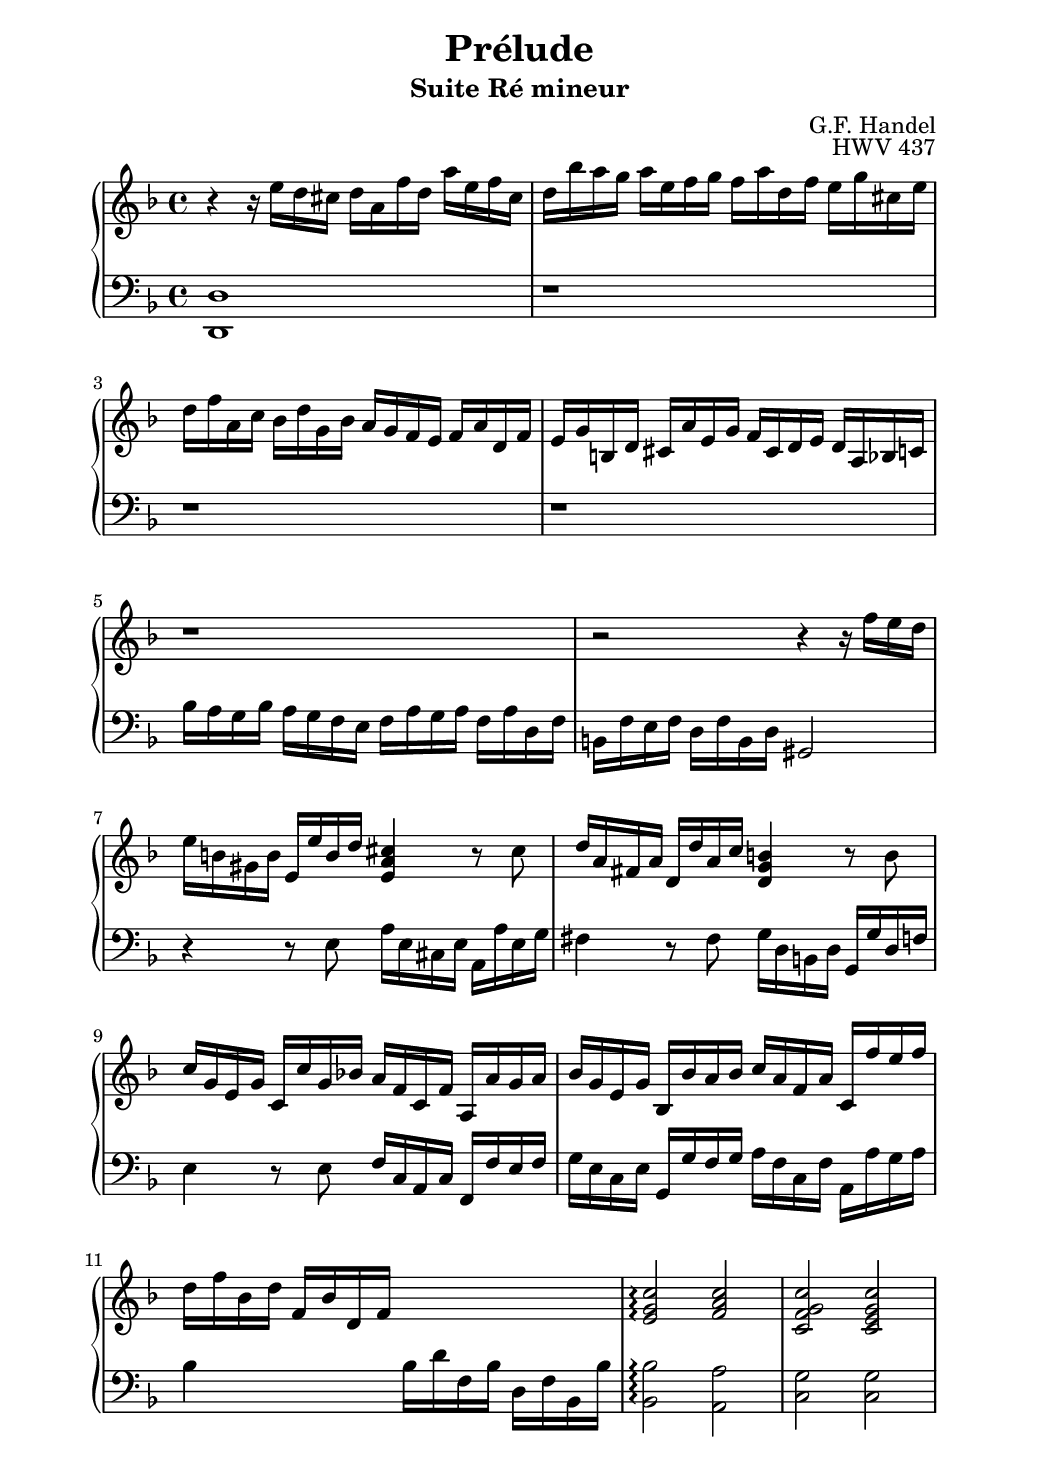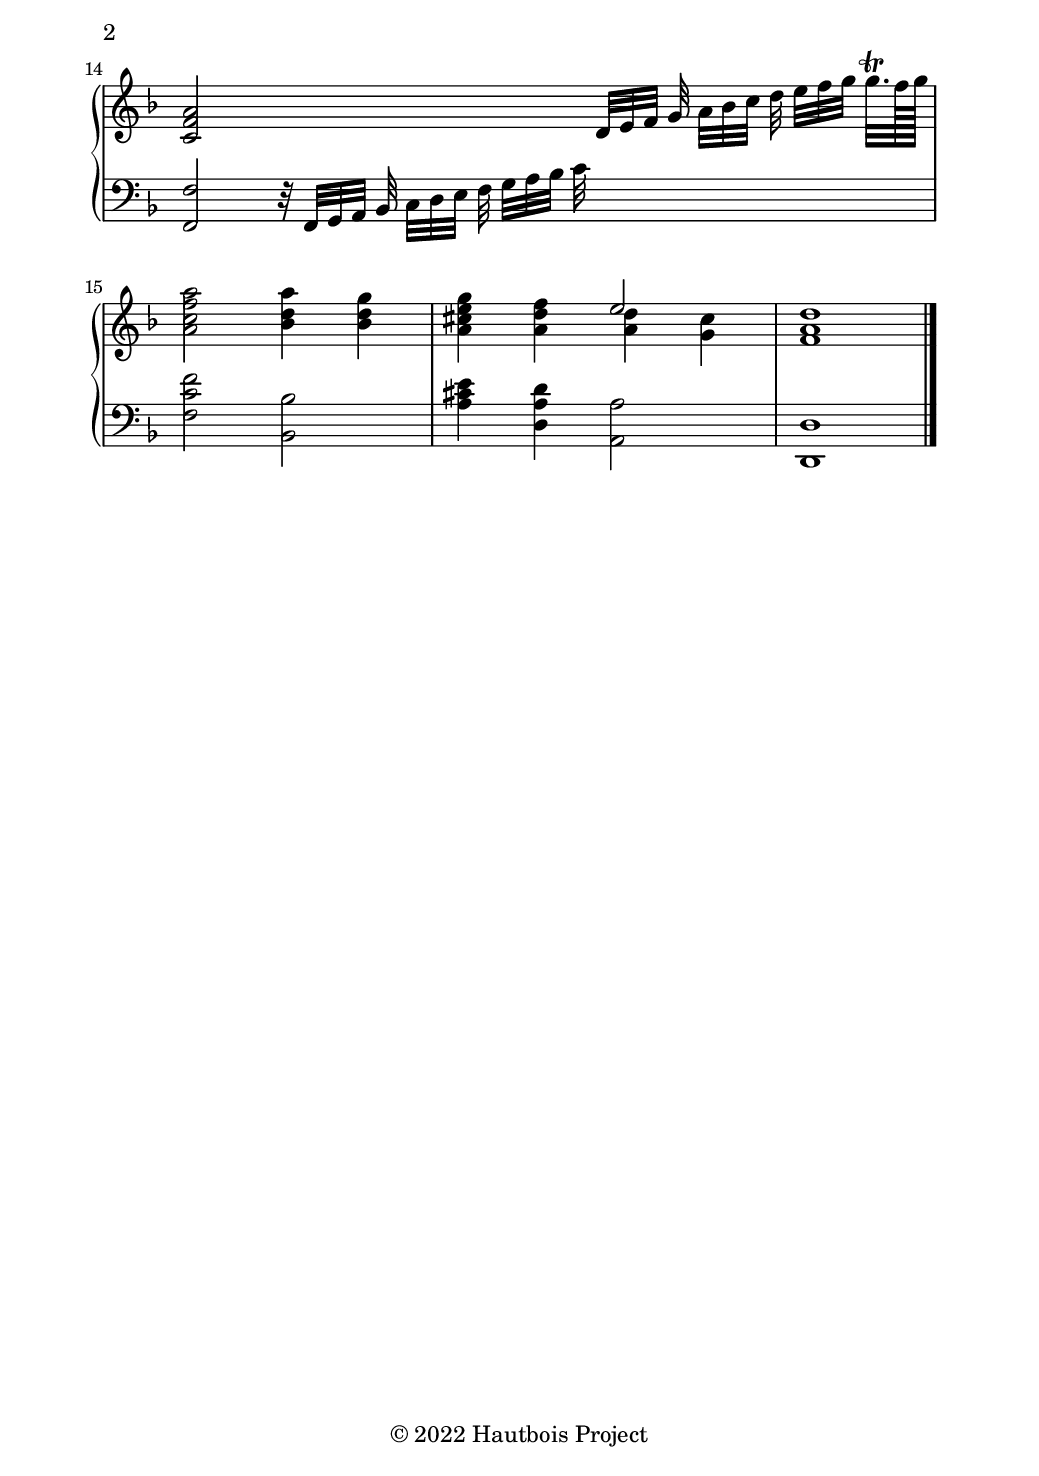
%! Title: Suite d-moll, HWV 437
%! Subtitle: Prelude
%! Subsubtitle:
%! Type: raw
%! Status: review
%! Remark:

\version "2.22.1"
%% Generated by lilypond-book
%% Options: [exampleindent=10.16\mm,indent=0\mm,line-width=14.5\cm,noragged-right,papersize=a5,quote]
%\include "lilypond-book-preamble.ly"
\include "italiano.ly"

%****************************************************************
% Start cut-&-pastable-section

%****************************************************************

\paper {
  % Set paper
  #(set-paper-size "b5")
  indent = 0\mm
  line-width = 14.5\cm
  ragged-right = ##f
  line-width = #(- line-width (* mm 3.000000) (* mm 1))
}

\layout {
  \context {
    \Score
    %\override SpacingSpanner.base-shortest-duration = #(ly:make-moment 1/16)
    %\override SpacingSpanner.uniform-stretching = ##t
  }
}

%*****************************************
%  Set Header
%*****************************************
\header {
  title = "Prélude"
  subtitle = "Suite Ré mineur"
  composer = "G.F. Handel"
  opus = "HWV 437"
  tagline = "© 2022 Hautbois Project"
}

%*****************************************
% Start Voice
% Write the voices here
%*****************************************
MyMeter = \time 4/4
MyKey = \key re \minor
PieceName = "Prélude"

VoiceI = \relative mi'' {
  %bar 1 - 3
  r4 r16 mi re dod re la fa' re la' mi fa dod |
  re sib' la sol la mi fa sol fa la re, fa mi sol dod, mi |
  re fa la, do sib re sol, sib la sol fa mi fa la re, fa |
  
  %bar 4 - 6
  mi sol si,! re dod la' mi sol fa dod re mi re la sib! do! |
  r1 | r2 r4 r16 fa' mi re |
  
  %bar 7 - 9
  mi si! sold si mi, mi' si re <dod la mi>4 r8 dod |
  re16 la fad la re, re' la do <si! sol re>4 r8 si |
  do16 sol mi sol do, do' sol sib! la fa do fa la, la' sol la |
  
  %bar 10 - 13
  sib sol mi sol sib, sib' la sib do la fa la do, fa' mi fa |
  re fa sib, re fa, sib re, fa s2 |
  <mi sol do>2\arpeggio <fa la do> |
  <do fa sol do> <do mi sol do> |
  
  %bar 14 - 15
  % Remove time signature
  \once \override Staff.TimeSignature.break-visibility = #all-invisible
  \time 21/16 <do fa la>2
  s8 s8 s8 s32 re32[ mi fa] sol la[ sib do] re mi[ fa sol] sol32.\trill fa128 sol |
  \once \override Staff.TimeSignature.break-visibility = #all-invisible
  \time 4/4 <la fa do la>2 <la re, sib>4 <sol re sib>4 |
  
  %bar 16 - 17
  <sol mi dod la>4 <fa re la>
  <<
    \voiceOne { mi2 }
    \new Voice {
      \voiceTwo
      <re la>4 <dod sol>
    }
  >> |
  <re la fa>1 |
  
  \bar "|."
}

VoiceII = \relative re {
  %bar 1 - 3
  <re re,>1 | r1 | r1 |
  
  %bar 4 - 6
  r1 |
  sib'16 la sol sib la sol fa mi fa la sol la fa la re, fa |
  si,! fa' mi fa re fa si, re sold,2 |
  
  %bar 7 - 9
  r4 r8 mi'8 la16 mi dod mi la, la' mi sol |
  fad4 r8 fad8 sol16 re si! re sol, sol' re fa! |
  mi4 r8 mi8 fa16 do la do fa, fa' mi fa |
  
  %bar 10 - 13
  sol mi do mi sol, sol' fa sol la fa do fa la, la' sol la |
  sib4 s4 sib16 re fa, sib re, fa sib, sib' |
  <sib sib,>2\arpeggio <la la,> |
  <sol do,> <sol do,> |
  
  %bar 14 - 15
  % Remove time signature
  \once \override Staff.TimeSignature.break-visibility = #all-invisible
  \time 21/16 <fa fa,>2
  r32 fa,32[ sol la] sib do[ re mi] fa sol[ la sib] do s32 s32 s32 s8 s8 s16 |
  \once \override Staff.TimeSignature.break-visibility = #all-invisible
  \time 4/4 <fa do fa,>2 <sib, sib,> |
  
  %bar 16 - 17
  <la dod mi>4 <re la re,> <la la,>2 |
  <re, re,>1 |
  
  \bar "|."
}


%*****************************************
%  Start Score
%*****************************************

%\markup { \vspace #1 }
\score {
  \header {
    %piece = \PieceName
  }
  \new PianoStaff <<
    \new Staff { 
      \clef "treble" 
      %\MyTempo
      \MyKey
      \MyMeter
        \VoiceI
    }
    \new Staff { 
      \clef "bass"
      %\MyTempo
      \MyKey
      \MyMeter
        \VoiceII
    }
  >>
}
